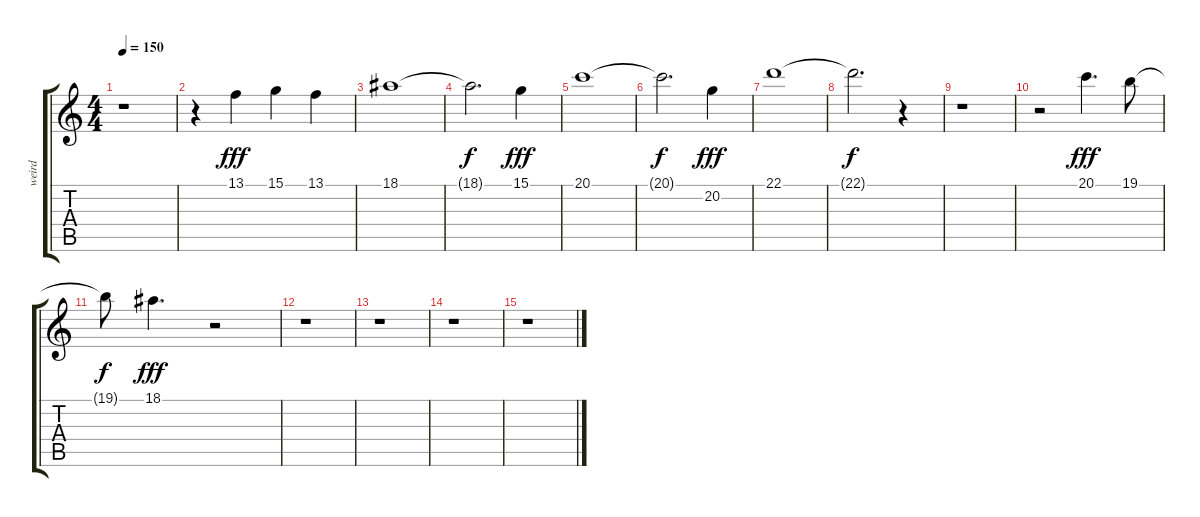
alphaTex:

\track ("weird" "weird") {instrument pad8sweep}
\staff {score tabs}
\tuning (E4 B3 G3 D3 A2 E2) {hide}
\ts (4 4)
\tempo 150
\clef g2
\ks c
r.1{dy fff} |
r.4 13.1.4 15.1.4 13.1.4 |
18.1.1 |
18.1{t}.2{d dy f} 15.1.4{dy fff} |
20.1.1 |
20.1{t}.2{d dy f} 20.2.4{dy fff} |
22.1.1 |
22.1{t}.2{d dy f} r.4 |
r.1 |
r.2 20.1.4{d dy fff} 19.1.8 |
19.1{t}.8{dy f} 18.1.4{d dy fff} r.2 |
r.1 |
r.1 |
r.1 |
r.1
